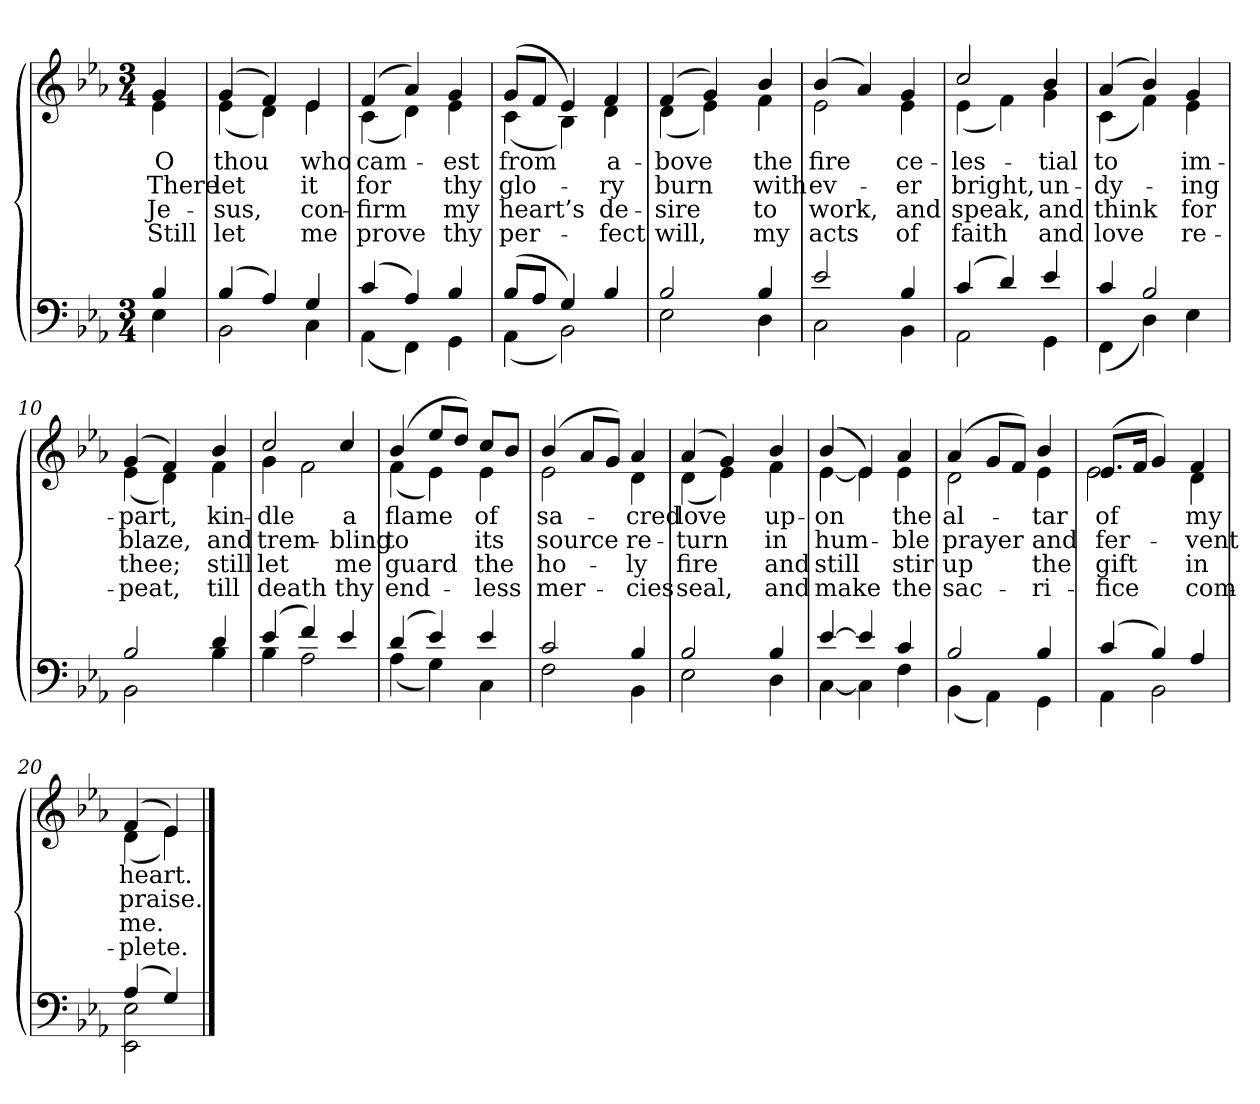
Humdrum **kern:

**kern	**kern	**text	**text	**text	**text
*part2	*part1	*part1	*part1	*part1	*part1
*staff2	*staff1	*staff1	*staff1	*staff1	*staff1
*clefF4	*clefG2	*	*	*	*
*k[b-e-a-]	*k[b-e-a-]	*	*	*	*
*M3/4	*M3/4	*	*	*	*
=1	=1	=1	=1	=1	=1
*^	*	*	*	*	*
!	!	!LO:TX:b:i:t=Verse	!	!	!	!
!	!	!	!LO:LY:b	!LO:LY:b	!LO:LY:b	!LO:LY:b
*	*	*^	*	*	*	*
4B-/	4E-\	4g/	4e-\	O	There	Je-	Still
=2	=2	=2	=2	=2	=2	=2	=2
!	!	!	!	!LO:LY:b	!LO:LY:b	!LO:LY:b	!LO:LY:b
(>4B-/	2BB-\	(>4g/	(<4e-\	thou	let	-sus,	let
4A-/)	.	4f/)	4d\)	.	.	.	.
!	!	!	!	!LO:LY:b	!LO:LY:b	!LO:LY:b	!LO:LY:b
4G/	4C\	4e-/	4e-\	who	it	con-	me
=3	=3	=3	=3	=3	=3	=3	=3
!	!	!	!	!LO:LY:b	!LO:LY:b	!LO:LY:b	!LO:LY:b
(>4c/	(<4AA-\	(>4f/	(<4c\	cam-	for	-firm	prove
4A-/)	4FF\)	4a-/)	4d\)	.	.	.	.
!	!	!	!	!LO:LY:b	!LO:LY:b	!LO:LY:b	!LO:LY:b
4B-/	4GG\	4g/	4e-\	-est	thy	my	thy
=4	=4	=4	=4	=4	=4	=4	=4
!	!	!	!	!LO:LY:b	!LO:LY:b	!LO:LY:b	!LO:LY:b
(>8B-/L	(<4AA-\	(>8g/L	(<4c\	from	glo-	heart’s	per-
8A-/J	.	8f/J	.	.	.	.	.
4G/)	2BB-\)	4e-/)	4B-\)	.	.	.	.
!	!	!	!	!LO:LY:b	!LO:LY:b	!LO:LY:b	!LO:LY:b
4B-/	.	4f/	4d\	a-	-ry	de-	-fect
=5	=5	=5	=5	=5	=5	=5	=5
!	!	!	!	!LO:LY:b	!LO:LY:b	!LO:LY:b	!LO:LY:b
2B-/	2E-\	(>4f/	(<4d\	-bove	burn	-sire	will,
.	.	4g/)	4e-\)	.	.	.	.
!!LO:LB:g=z	!!
=6-	=6-	=6-	=6-	=6-	=6-	=6-	=6-
!	!	!	!	!LO:LY:b	!LO:LY:b	!LO:LY:b	!LO:LY:b
4B-/	4D\	4b-/	4f\	the	with	to	my
=7	=7	=7	=7	=7	=7	=7	=7
!	!	!	!	!LO:LY:b	!LO:LY:b	!LO:LY:b	!LO:LY:b
2e-/	2C\	(>4b-/	2e-\	fire	ev-	work,	acts
.	.	4a-/)	.	.	.	.	.
!	!	!	!	!LO:LY:b	!LO:LY:b	!LO:LY:b	!LO:LY:b
4B-/	4BB-\	4g/	4e-\	ce-	-er	and	of
=8	=8	=8	=8	=8	=8	=8	=8
!	!	!	!	!LO:LY:b	!LO:LY:b	!LO:LY:b	!LO:LY:b
(>4c/	2AA-\	2cc/	(<4e-\	-les-	bright,	speak,	faith
4d/)	.	.	4f\)	.	.	.	.
!	!	!	!	!LO:LY:b	!LO:LY:b	!LO:LY:b	!LO:LY:b
4e-/	4GG\	4b-/	4g\	-tial	un-	and	and
=9	=9	=9	=9	=9	=9	=9	=9
!	!	!	!	!LO:LY:b	!LO:LY:b	!LO:LY:b	!LO:LY:b
4c/	(<4FF\	(>4a-/	(<4c\	to	-dy-	think	love
2B-/	4D\)	4b-/)	4f\)	.	.	.	.
!	!	!	!	!LO:LY:b	!LO:LY:b	!LO:LY:b	!LO:LY:b
.	4E-\	4g/	4e-\	im-	-ing	for	re-
=10	=10	=10	=10	=10	=10	=10	=10
!	!	!	!	!LO:LY:b	!LO:LY:b	!LO:LY:b	!LO:LY:b
2B-/	2BB-\	(>4g/	(<4e-\	-part,	blaze,	thee;	-peat,
.	.	4f/)	4d\)	.	.	.	.
!!LO:LB:g=z	!!
=11-	=11-	=11-	=11-	=11-	=11-	=11-	=11-
!	!	!	!	!LO:LY:b	!LO:LY:b	!LO:LY:b	!LO:LY:b
4d/	4B-\	4b-/	4f\	kin-	and	still	till
=12	=12	=12	=12	=12	=12	=12	=12
!	!	!	!	!LO:LY:b	!LO:LY:b	!LO:LY:b	!LO:LY:b
(>4e-/	4B-\	2cc/	4g\	-dle	trem-	let	death
4f/)	2A-\	.	2f\	.	.	.	.
!	!	!	!	!LO:LY:b	!LO:LY:b	!LO:LY:b	!LO:LY:b
4e-/	.	4cc/	.	a	-bling	me	thy
=13	=13	=13	=13	=13	=13	=13	=13
!	!	!	!	!LO:LY:b	!LO:LY:b	!LO:LY:b	!LO:LY:b
(>4d/	(<4A-\	(>4b-/	(<4f\	flame	to	guard	end-
4e-/)	4G\)	8ee-/L	4e-\)	.	.	.	.
.	.	8dd/J)	.	.	.	.	.
!	!	!	!	!LO:LY:b	!LO:LY:b	!LO:LY:b	!LO:LY:b
4e-/	4C\	8cc/L	4e-\	of	its	the	-less
.	.	8b-/J	.	.	.	.	.
=14	=14	=14	=14	=14	=14	=14	=14
!	!	!	!	!LO:LY:b	!LO:LY:b	!LO:LY:b	!LO:LY:b
2c/	2F\	(>4b-/	2e-\	sa-	source	ho-	mer-
.	.	8a-/L	.	.	.	.	.
.	.	8g/J)	.	.	.	.	.
!	!	!	!	!LO:LY:b	!LO:LY:b	!LO:LY:b	!LO:LY:b
4B-/	4BB-\	4a-/	4d\	-cred	re-	-ly	-cies
=15	=15	=15	=15	=15	=15	=15	=15
!	!	!	!	!LO:LY:b	!LO:LY:b	!LO:LY:b	!LO:LY:b
2B-/	2E-\	(>4a-/	(<4d\	love	-turn	fire	seal,
.	.	4g/)	4e-\)	.	.	.	.
!!LO:LB:g=z	!!
=16-	=16-	=16-	=16-	=16-	=16-	=16-	=16-
!	!	!	!	!LO:LY:b	!LO:LY:b	!LO:LY:b	!LO:LY:b
4B-/	4D\	4b-/	4f\	up-	in	and	and
=17	=17	=17	=17	=17	=17	=17	=17
!	!	!	!	!LO:LY:b	!LO:LY:b	!LO:LY:b	!LO:LY:b
[4e-/	[4C\	(>4b-/	[4e-\	-on	hum-	still	make
4e-/]	4C\]	4e-/)	4e-\]	.	.	.	.
!	!	!	!	!LO:LY:b	!LO:LY:b	!LO:LY:b	!LO:LY:b
4c/	4F\	4a-/	4e-\	the	-ble	stir	the
=18	=18	=18	=18	=18	=18	=18	=18
!	!	!	!	!LO:LY:b	!LO:LY:b	!LO:LY:b	!LO:LY:b
2B-/	(<4BB-\	(>4a-/	2d\	al-	prayer	up	sac-
.	4AA-\)	8g/L	.	.	.	.	.
.	.	8f/J)	.	.	.	.	.
!	!	!	!	!LO:LY:b	!LO:LY:b	!LO:LY:b	!LO:LY:b
4B-/	4GG\	4b-/	4e-\	-tar	and	the	-ri-
=19	=19	=19	=19	=19	=19	=19	=19
!	!	!	!	!LO:LY:b	!LO:LY:b	!LO:LY:b	!LO:LY:b
(>4c/	4AA-\	(>8.e-/L	2e-\	of	fer-	gift	-fice
.	.	16f/Jk	.	.	.	.	.
4B-/)	2BB-\	4g/)	.	.	.	.	.
!	!	!	!	!LO:LY:b	!LO:LY:b	!LO:LY:b	!LO:LY:b
4A-/	.	4f/	4d\	my	-vent	in	com-
=20	=20	=20	=20	=20	=20	=20	=20
!	!	!	!	!LO:LY:b	!LO:LY:b	!LO:LY:b	!LO:LY:b
(>4A-/	2EE-!\ 2E-\	(>4f/	(<4d\	heart.	praise.	me.	-plete.
4G/)	.	4e-/)	4e-\)	.	.	.	.
*v	*v	*	*	*	*	*	*
*	*v	*v	*	*	*	*
==	==	==	==	==	==
*-	*-	*-	*-	*-	*-
